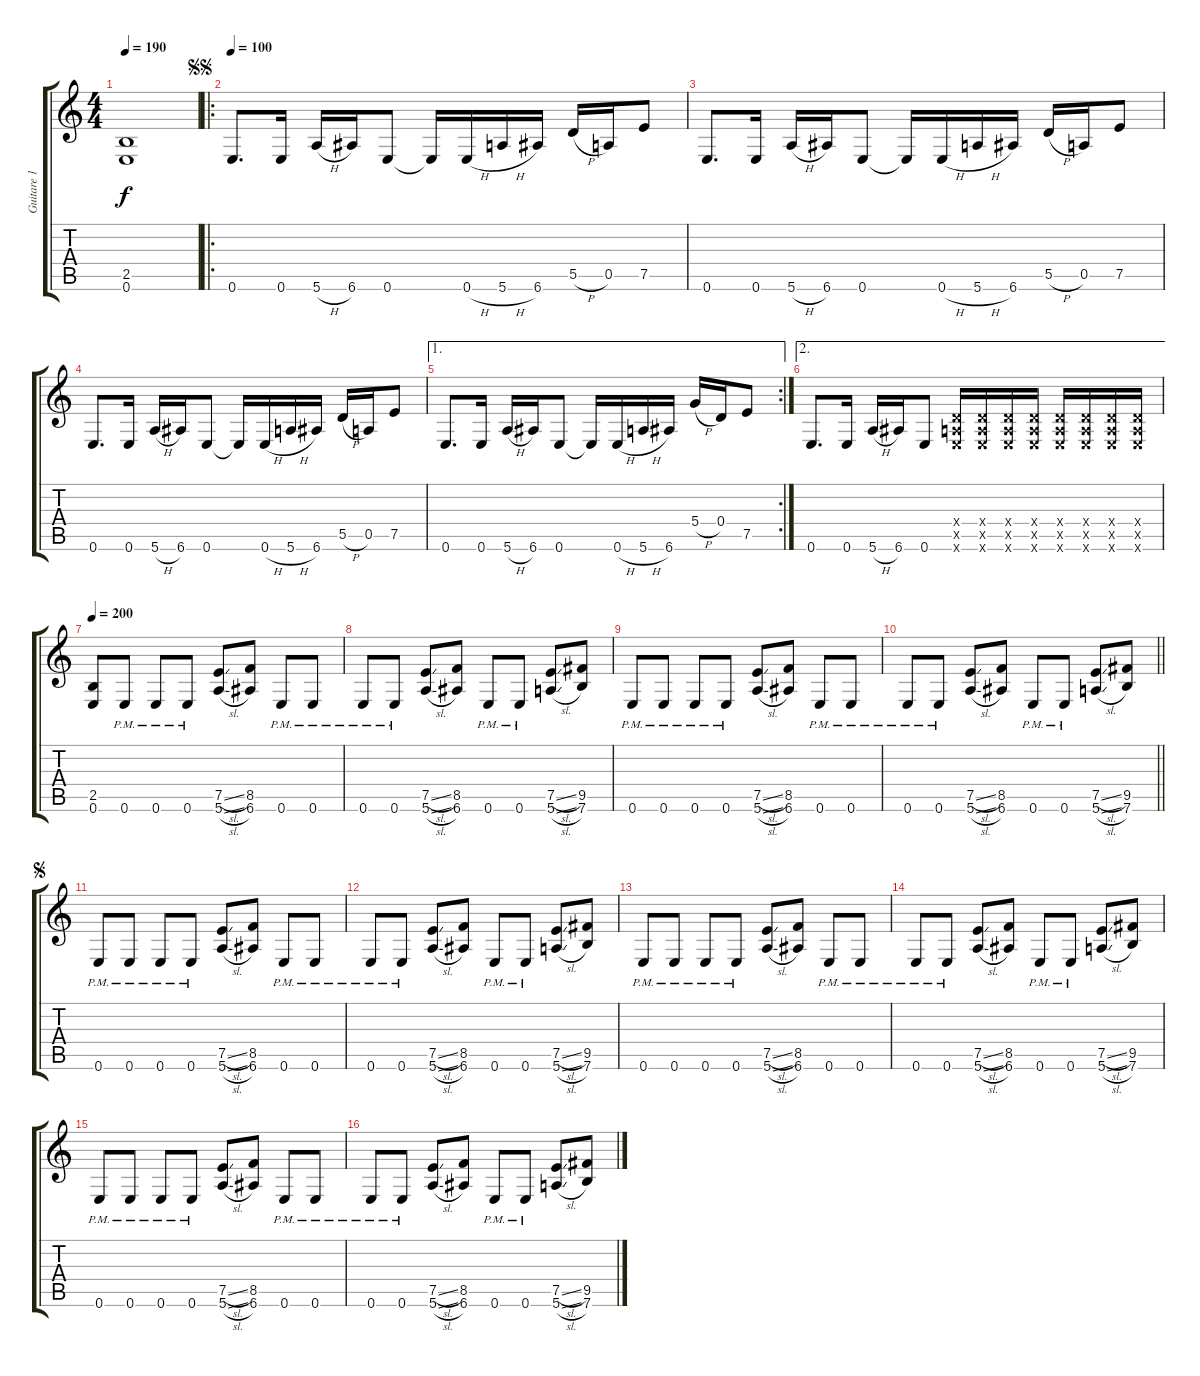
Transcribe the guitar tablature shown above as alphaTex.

\track ("Guitare 1" "Guitare 1") {instrument distortionguitar}
\staff {score tabs}
\tuning (E4 B3 G3 D3 A2 E2) {hide}
\ts (4 4)
\tempo 190
\clef g2
\ks c
(2.5{t} 0.6{t}).1{dy f} |
\ro
\jump segnosegno
\tempo 100
0.6.8{d} 0.6.16 5.6{h}.16 6.6.16 0.6.8 0.6{t}.16 0.6{h}.16 5.6{h}.16 6.6.16 5.5{h}.16 0.5.16 7.5.8 |
0.6.8{d} 0.6.16 5.6{h}.16 6.6.16 0.6.8 0.6{t}.16 0.6{h}.16 5.6{h}.16 6.6.16 5.5{h}.16 0.5.16 7.5.8 |
0.6.8{d} 0.6.16 5.6{h}.16 6.6.16 0.6.8 0.6{t}.16 0.6{h}.16 5.6{h}.16 6.6.16 5.5{h}.16 0.5.16 7.5.8 |
\ae 1
\rc 2
0.6.8{d} 0.6.16 5.6{h}.16 6.6.16 0.6.8 0.6{t}.16 0.6{h}.16 5.6{h}.16 6.6.16 5.4{h}.16 0.4.16 7.5.8 |
\ae 2
0.6.8{d} 0.6.16 5.6{h}.16 6.6.16 0.6.8 (0.4{x} 0.5{x} 0.6{x}).16 (0.4{x} 0.5{x} 0.6{x}).16 (0.4{x} 0.5{x} 0.6{x}).16 (0.4{x} 0.5{x} 0.6{x}).16 (0.4{x} 0.5{x} 0.6{x}).16 (0.4{x} 0.5{x} 0.6{x}).16 (0.4{x} 0.5{x} 0.6{x}).16 (0.4{x} 0.5{x} 0.6{x}).16 |
\tempo 200
(2.5 0.6).8 0.6{pm}.8 0.6{pm}.8 0.6{pm}.8 (7.5{sl} 5.6{sl}).8 (8.5 6.6).8 0.6{pm}.8 0.6{pm}.8 |
0.6{pm}.8 0.6{pm}.8 (7.5{sl} 5.6{sl}).8 (8.5 6.6).8 0.6{pm}.8 0.6{pm}.8 (7.5{sl} 5.6{sl}).8 (9.5 7.6).8 |
0.6{pm}.8 0.6{pm}.8 0.6{pm}.8 0.6{pm}.8 (7.5{sl} 5.6{sl}).8 (8.5 6.6).8 0.6{pm}.8 0.6{pm}.8 |
\barLineRight lightlight
0.6{pm}.8 0.6{pm}.8 (7.5{sl} 5.6{sl}).8 (8.5 6.6).8 0.6{pm}.8 0.6{pm}.8 (7.5{sl} 5.6{sl}).8 (9.5 7.6).8 |
\jump segno
0.6{pm}.8 0.6{pm}.8 0.6{pm}.8 0.6{pm}.8 (7.5{sl} 5.6{sl}).8 (8.5 6.6).8 0.6{pm}.8 0.6{pm}.8 |
0.6{pm}.8 0.6{pm}.8 (7.5{sl} 5.6{sl}).8 (8.5 6.6).8 0.6{pm}.8 0.6{pm}.8 (7.5{sl} 5.6{sl}).8 (9.5 7.6).8 |
0.6{pm}.8 0.6{pm}.8 0.6{pm}.8 0.6{pm}.8 (7.5{sl} 5.6{sl}).8 (8.5 6.6).8 0.6{pm}.8 0.6{pm}.8 |
0.6{pm}.8 0.6{pm}.8 (7.5{sl} 5.6{sl}).8 (8.5 6.6).8 0.6{pm}.8 0.6{pm}.8 (7.5{sl} 5.6{sl}).8 (9.5 7.6).8 |
0.6{pm}.8 0.6{pm}.8 0.6{pm}.8 0.6{pm}.8 (7.5{sl} 5.6{sl}).8 (8.5 6.6).8 0.6{pm}.8 0.6{pm}.8 |
0.6{pm}.8 0.6{pm}.8 (7.5{sl} 5.6{sl}).8 (8.5 6.6).8 0.6{pm}.8 0.6{pm}.8 (7.5{sl} 5.6{sl}).8 (9.5 7.6).8
